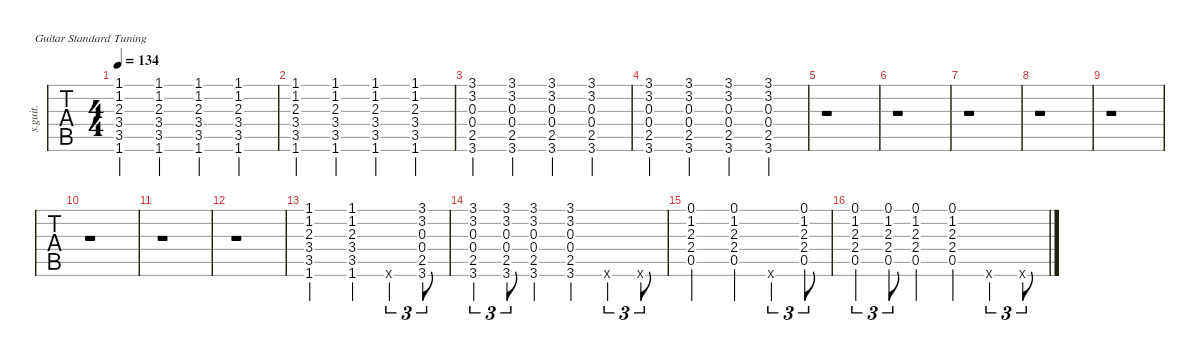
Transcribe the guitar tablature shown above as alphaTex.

\defaultSystemsLayout 4
\hideDynamics
\bracketExtendMode nobrackets
\track ("Steel Guitar" "s.guit.") {instrument acousticguitarsteel}
\staff {tabs}
\tuning (E4 B3 G3 D3 A2 E2)
\ts (4 4)
\tempo 134
\clef g2
\ks c
(1.1 1.2 2.3 3.4 3.5 1.6).4{dy mf} (1.1 1.2 2.3 3.4 3.5 1.6).4 (1.1 1.2 2.3 3.4 3.5 1.6).4 (1.1 1.2 2.3 3.4 3.5 1.6).4 |
(1.1 1.2 2.3 3.4 3.5 1.6).4 (1.1 1.2 2.3 3.4 3.5 1.6).4 (1.1 1.2 2.3 3.4 3.5 1.6).4 (1.1 1.2 2.3 3.4 3.5 1.6).4 |
(3.6 2.5 0.4 0.3 3.2 3.1).4 (3.6 2.5 0.4 0.3 3.2 3.1).4 (3.6 2.5 0.4 0.3 3.2 3.1).4 (3.6 2.5 0.4 0.3 3.2 3.1).4 |
(3.6 2.5 0.4 0.3 3.2 3.1).4 (3.6 2.5 0.4 0.3 3.2 3.1).4 (3.6 2.5 0.4 0.3 3.2 3.1).4 (3.6 2.5 0.4 0.3 3.2 3.1).4 |
r.1 |
r.1 |
r.1 |
r.1 |
r.1 |
r.1 |
r.1 |
r.1 |
(1.1 1.2 2.3 3.4 3.5 1.6).2 (1.1 1.2 2.3 3.4 3.5 1.6).4 0.6{x}.4{tu (3 2)} (3.6 2.5 0.4 0.3 3.2 3.1).8{tu (3 2)} |
(3.6 2.5 0.4 0.3 3.2 3.1).4{tu (3 2)} (3.6 2.5 0.4 0.3 3.2 3.1).8{tu (3 2)} (3.6 2.5 0.4 0.3 3.2 3.1).4 (3.6 2.5 0.4 0.3 3.2 3.1).4 0.6{x}.4{tu (3 2)} 0.6{x}.8{tu (3 2)} |
(0.1 1.2 2.3 2.4 0.5).2 (0.1 1.2 2.3 2.4 0.5).4 0.6{x}.4{tu (3 2)} (0.5 2.4 2.3 1.2 0.1).8{tu (3 2)} |
(0.1 1.2 2.3 2.4 0.5).4{tu (3 2)} (0.1 1.2 2.3 2.4 0.5).8{tu (3 2)} (0.1 1.2 2.3 2.4 0.5).4 (0.1 1.2 2.3 2.4 0.5).4 0.6{x}.4{tu (3 2)} 0.6{x}.8{tu (3 2)}
